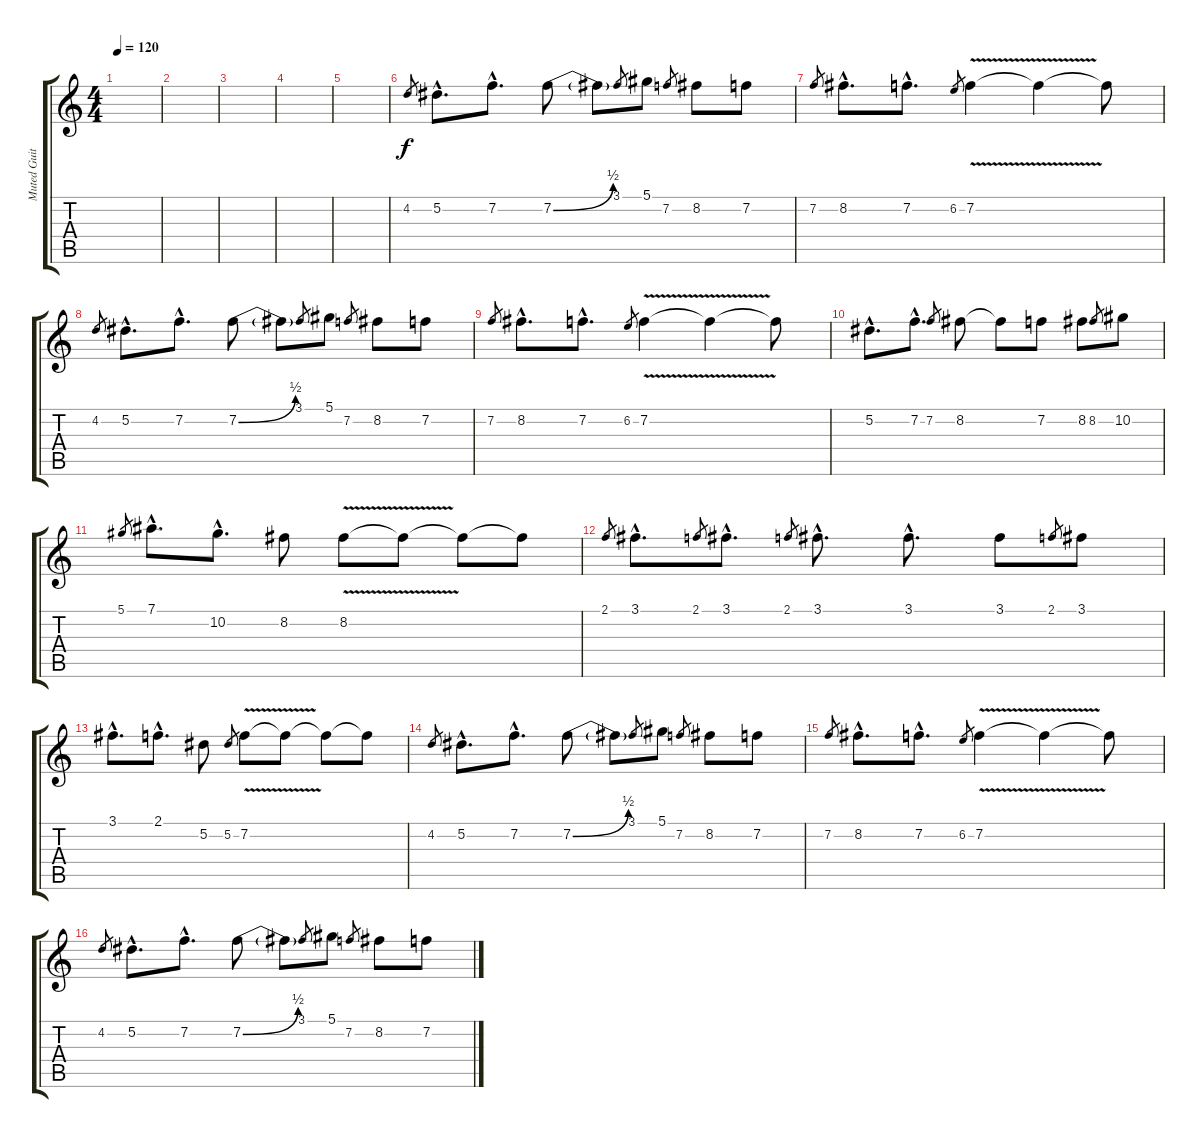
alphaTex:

\track ("Muted Guitar1 - Vocals " "Muted Guit") {instrument electricguitarmuted}
\staff {score tabs}
\tuning (Eb4 Bb3 Gb3 Db3 Ab2 Eb2) {hide}
\ts (4 4)
\tempo 120
\clef g2
\ks c
|
|
|
|
|
4.2.8{gr} 5.2{hac}.8{d volume 16 balance 8 instrument englishhorn} 7.2{hac}.8{d} 7.2{be (bend 0 0 60 2)}.8 7.2{t}.8 3.1.8{gr} 5.1.8 7.2.8{gr} 8.2.8 7.2.8 |
7.2.8{gr} 8.2{hac}.8{d volume 16 balance 8 instrument englishhorn} 7.2{hac}.8{d} 6.2.8{gr} 7.2{v}.4 7.2{t}.4 7.2{t}.8 |
4.2.8{gr} 5.2{hac}.8{d volume 16 balance 8 instrument englishhorn} 7.2{hac}.8{d} 7.2{be (bend 0 0 60 2)}.8 7.2{t}.8 3.1.8{gr} 5.1.8 7.2.8{gr} 8.2.8 7.2.8 |
7.2.8{gr} 8.2{hac}.8{d volume 16 balance 8 instrument englishhorn} 7.2{hac}.8{d} 6.2.8{gr} 7.2{v}.4 7.2{t}.4 7.2{t}.8 |
5.2{hac}.8{d volume 16 balance 8 instrument englishhorn} 7.2{hac}.8{d} 7.2.8{gr} 8.2.8 8.2{t}.8 7.2.8 8.2.8 8.2.8{gr} 10.2.8 |
5.1.8{gr} 7.1{hac}.8{d volume 16 balance 8 instrument englishhorn} 10.2{hac}.8{d} 8.2.8 8.2{v}.8 8.2{t}.8 8.2{t}.8 8.2{t}.8 |
2.1.8{gr} 3.1{hac}.8{d volume 16 balance 8 instrument englishhorn} 2.1.8{gr} 3.1{hac}.8{d} 2.1.8{gr} 3.1{hac}.8{d} 3.1{hac}.8{d} 3.1.8 2.1.8{gr} 3.1.8 |
3.1{hac}.8{d volume 16 balance 8 instrument englishhorn} 2.1{hac}.8{d} 5.2.8 5.2.8{gr} 7.2{v}.8 7.2{t}.8 7.2{t}.8 7.2{t}.8 |
4.2.8{gr} 5.2{hac}.8{d volume 16 balance 8 instrument englishhorn} 7.2{hac}.8{d} 7.2{be (bend 0 0 60 2)}.8 7.2{t}.8 3.1.8{gr} 5.1.8 7.2.8{gr} 8.2.8 7.2.8 |
7.2.8{gr} 8.2{hac}.8{d volume 16 balance 8 instrument englishhorn} 7.2{hac}.8{d} 6.2.8{gr} 7.2{v}.4 7.2{t}.4 7.2{t}.8 |
4.2.8{gr} 5.2{hac}.8{d volume 16 balance 8 instrument englishhorn} 7.2{hac}.8{d} 7.2{be (bend 0 0 60 2)}.8 7.2{t}.8 3.1.8{gr} 5.1.8 7.2.8{gr} 8.2.8 7.2.8
